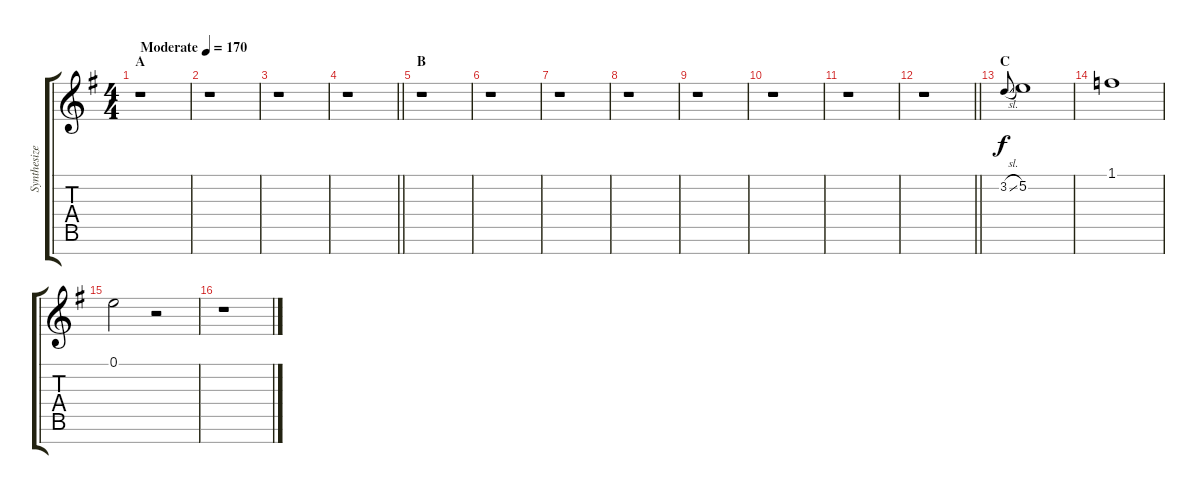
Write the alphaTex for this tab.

\track ("Synthesizer I" "Synthesize") {instrument synthbrass1}
\staff {score tabs}
\tuning (E5 B4 G4 D4 A3 E3 B2) {hide}
\ts (4 4)
\section ("" "A")
\tempo (170 "Moderate")
\clef g2
\ks g
r.1{dy f instrument synthbrass1} |
r.1 |
r.1 |
\barLineRight lightlight
r.1 |
\section ("" "B")
r.1 |
r.1 |
r.1 |
r.1 |
r.1 |
r.1 |
r.1 |
\barLineRight lightlight
r.1 |
\section ("" "C")
3.2{sl}.8{gr onbeat} 5.2.1 |
1.1.1 |
0.1.2 r.2 |
r.1
